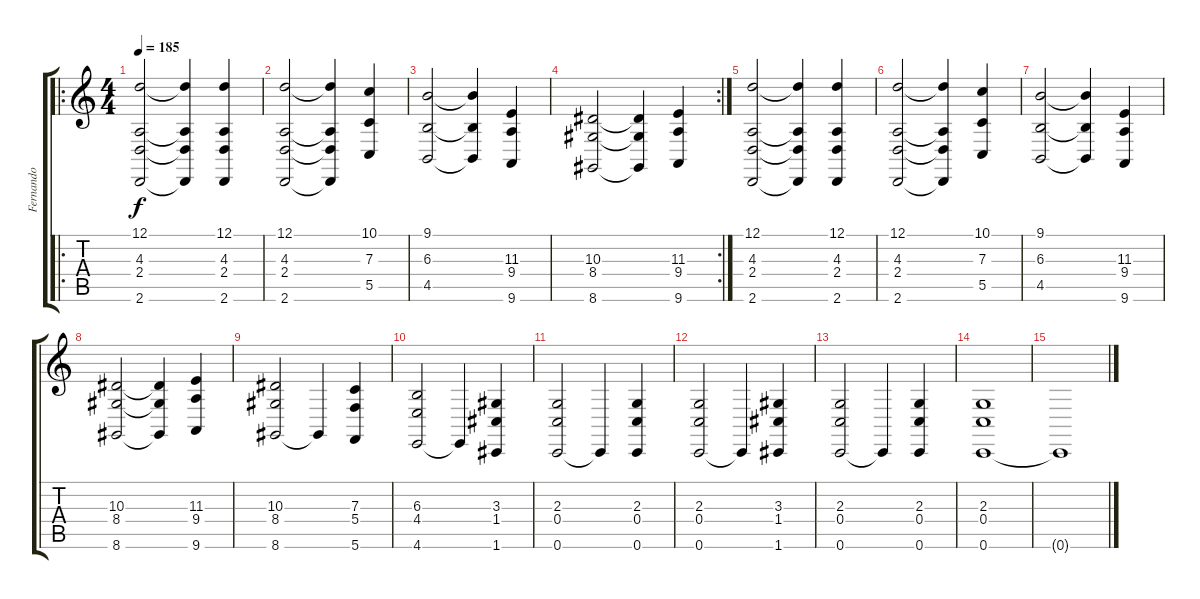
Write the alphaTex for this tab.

\track ("Fernando" "Fernando") {instrument lead8bassandlead}
\staff {score tabs}
\tuning (D4 A3 F3 C3 G2 C2) {hide}
\ro
\ts (4 4)
\tempo 185
\clef g2
\ks c
(12.1 4.3 2.4 2.6).2{dy f} (12.1{t} 4.3{t} 2.4{t} 2.6{t}).4 (12.1 4.3 2.4 2.6).4 |
(12.1 4.3 2.4 2.6).2 (12.1{t} 4.3{t} 2.4{t} 2.6{t}).4 (10.1 7.3 5.5).4 |
(9.1 6.3 4.5).2 (9.1{t} 6.3{t} 4.5{t}).4 (11.3 9.4 9.6).4 |
\rc 2
(10.3 8.4 8.6).2 (10.3{t} 8.4{t} 8.6{t}).4 (11.3 9.4 9.6).4 |
(12.1 4.3 2.4 2.6).2 (12.1{t} 4.3{t} 2.4{t} 2.6{t}).4 (12.1 4.3 2.4 2.6).4 |
(12.1 4.3 2.4 2.6).2 (12.1{t} 4.3{t} 2.4{t} 2.6{t}).4 (10.1 7.3 5.5).4 |
(9.1 6.3 4.5).2 (9.1{t} 6.3{t} 4.5{t}).4 (11.3 9.4 9.6).4 |
(10.3 8.4 8.6).2 (10.3{t} 8.4{t} 8.6{t}).4 (11.3 9.4 9.6).4 |
(10.3 8.4 8.6).2 8.6{t}.4 (7.3 5.4 5.6).4 |
(6.3 4.4 4.6).2 4.6{t}.4 (3.3 1.4 1.6).4 |
(2.3 0.4 0.6).2 0.6{t}.4 (2.3 0.4 0.6).4 |
(2.3 0.4 0.6).2 0.6{t}.4 (3.3 1.4 1.6).4 |
(2.3 0.4 0.6).2 0.6{t}.4 (2.3 0.4 0.6).4 |
(2.3 0.4 0.6).1 |
0.6{t}.1
